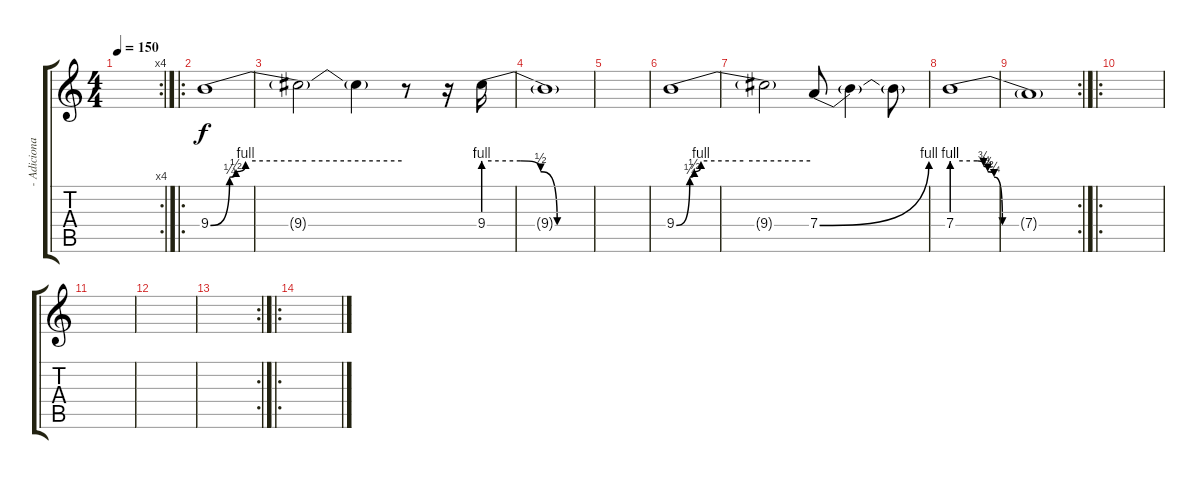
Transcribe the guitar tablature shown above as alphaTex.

\track ("- Adicional" "- Adiciona") {instrument overdrivenguitar}
\staff {score tabs}
\tuning (E4 B3 G3 D3 A2 E2) {hide}
\rc 4
\ts (4 4)
\tempo 150
\clef g2
\ks c
|
\ro
9.4{be (custom 0 0 6 1 8 2 11 4 30 4 60 4)}.1{volume 15} |
9.4{t}.2{volume 4} 9.4{t}.4 r.8 r.16 9.4{be (custom 0 4 20 4 31 2 40 0 43 0 48 0 51 0 60 0)}.16{volume 15} |
9.4{t}.1{volume 3} |
|
9.4{be (custom 0 0 6 1 8 2 11 4 30 4 60 4)}.1{volume 16} |
9.4{t}.2{volume 4} 7.4{be (bend 0 0 60 4)}.8{volume 15} 7.4{t}.4 7.4{t}.8 |
7.4{be (custom 0 4 12 4 15 3 17 2 20 1 24 0 40 0 60 0)}.1{volume 5} |
\rc 2
7.4{t}.1 |
\ro
|
|
|
\rc 2
|
\ro
